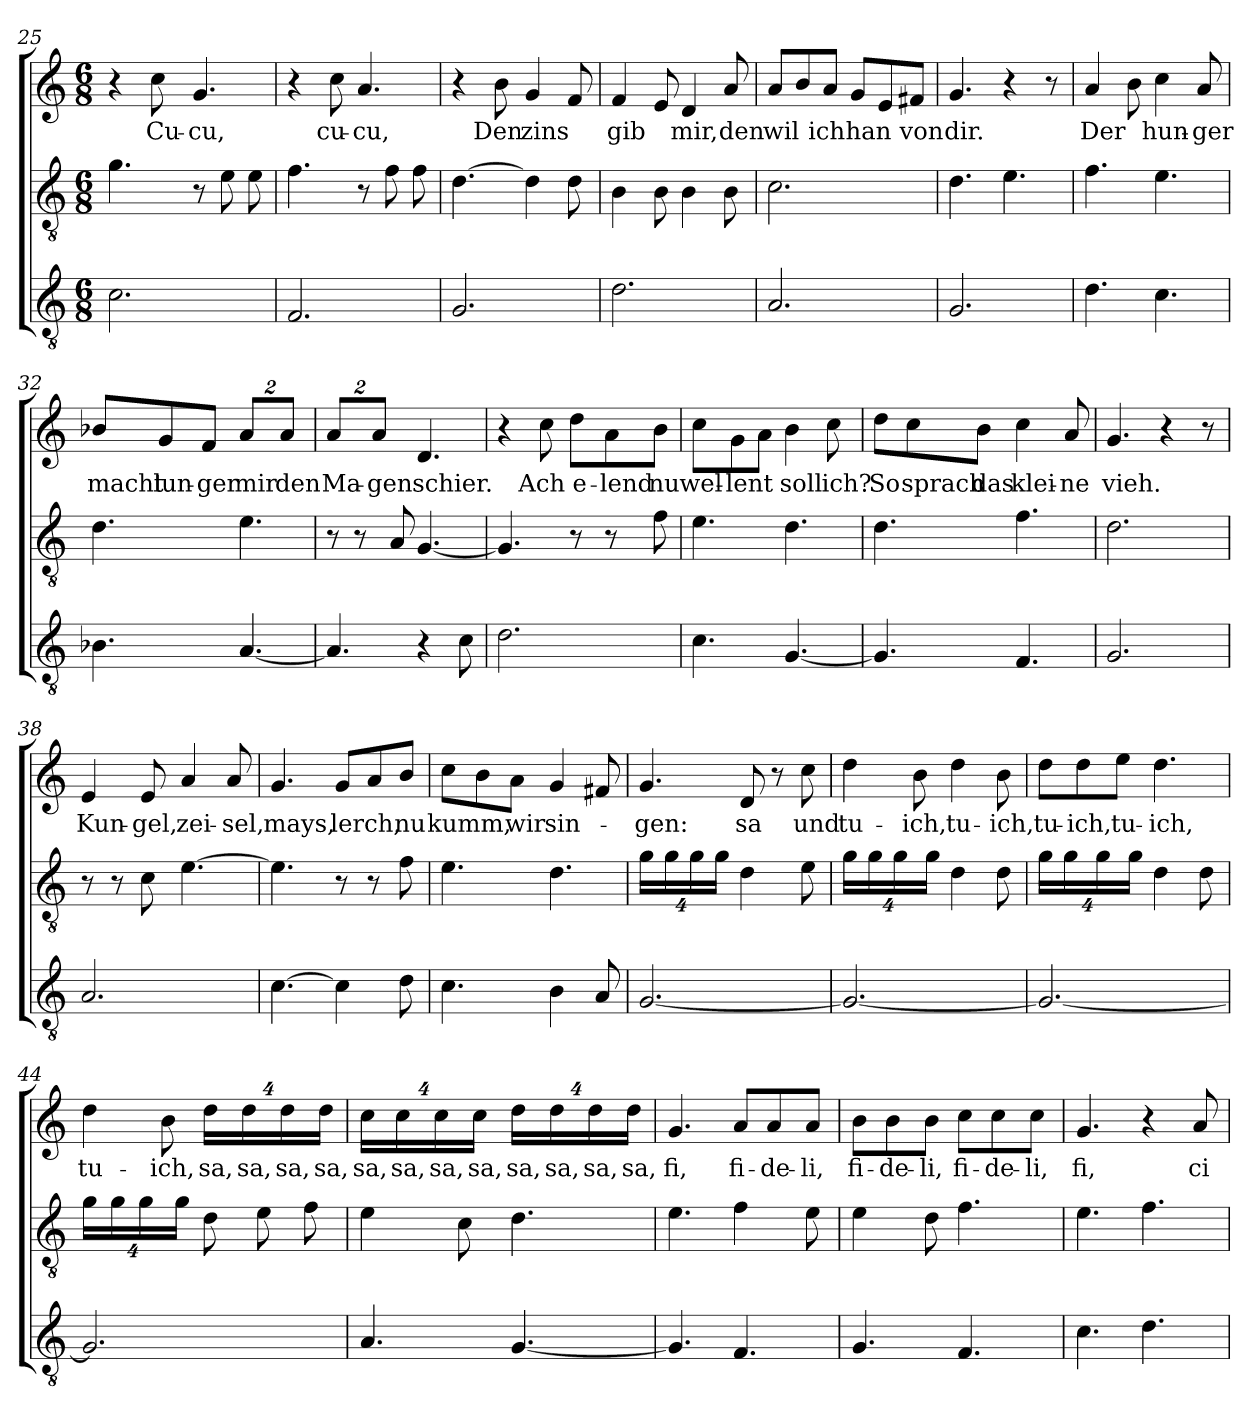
**kern	**kern	**kern	**text
*part3	*part2	*part1	*part1
*staff3	*staff2	*staff1	*staff1
*clefGv2	*clefGv2	*clefG2	*
*k[]	*k[]	*k[]	*
*C:	*C:	*C:	*
*M6/8	*M6/8	*M6/8	*
=25	=25	=25	=25
2.c\	4.g\	4r	.
!	!	!	!LO:LY:b
.	.	8cc\	Cu-
!	!	!	!LO:LY:b
.	8r	4.g/	-cu,
.	8e\	.	.
.	8e\	.	.
!!LO:PB:g=z
=26	=26	=26	=26
2.F/	4.f\	4r	.
!	!	!	!LO:LY:b
.	.	8cc\	cu-
!	!	!	!LO:LY:b
.	8r	4.a/	-cu,
.	8f\	.	.
.	8f\	.	.
=27	=27	=27	=27
2.G/	[4.d\	4r	.
!	!	!	!LO:LY:b
.	.	8b\	Den
!	!	!	!LO:LY:b
.	4d\]	4g/	zins
.	8d\	8f/	.
=28	=28	=28	=28
!	!	!	!LO:LY:b
2.d\	4B\	4f/	gib
.	8B\	8e/	.
!	!	!	!LO:LY:b
.	4B\	4d/	mir,
!	!	!	!LO:LY:b
.	8B\	8a/	den
=29	=29	=29	=29
!	!	!	!LO:LY:b
2.A/	2.c\	8a/L	wil
.	.	8b/	.
!	!	!	!LO:LY:b
.	.	8a/J	ich
!	!	!	!LO:LY:b
.	.	8g/L	han
.	.	8e/	.
!	!	!	!LO:LY:b
.	.	8f#X/J	von
=30	=30	=30	=30
!	!	!	!LO:LY:b
2.G/	4.d\	4.g/	dir.
.	4.e\	4r	.
.	.	8r	.
!!LO:LB:g=z
=31	=31	=31	=31
!	!	!	!LO:LY:b
4.d\	4.f\	4a/	Der
.	.	8b\	.
!	!	!	!LO:LY:b
4.c\	4.e\	4cc\	hun-
!	!	!	!LO:LY:b
.	.	8a/	-ger
=32	=32	=32	=32
!	!	!	!LO:LY:b
4.B-X\	4.d\	8b-X/L	macht
!	!	!	!LO:LY:b
.	.	8g/	lun-
!	!	!	!LO:LY:b
.	.	8f/J	-ger
!	!	!	!LO:LY:b
[4.A/	4.e\	16%3a/L	mir
!	!	!	!LO:LY:b
.	.	16%3a/J	den
=33	=33	=33	=33
!	!	!	!LO:LY:b
4.A/]	8r	16%3a/L	Ma-
.	8r	.	.
!	!	!	!LO:LY:b
.	.	16%3a/J	-gen
.	8A/	.	.
!	!	!	!LO:LY:b
4r	[4.G/	4.d/	schier.
8c\	.	.	.
=34	=34	=34	=34
2.d\	4.G/]	4r	.
!	!	!	!LO:LY:b
.	.	8cc\	Ach
!	!	!	!LO:LY:b
.	8r	8dd\L	e-
!	!	!	!LO:LY:b
.	8r	8a\	-lend
!	!	!	!LO:LY:b
.	8f\	8b\J	nu
=35	=35	=35	=35
!	!	!	!LO:LY:b
4.c\	4.e\	8cc\L	wel-
!	!	!	!LO:LY:b
.	.	8g\	-lent
.	.	8a\J	.
!	!	!	!LO:LY:b
[4.G/	4.d\	4b\	soll
!	!	!	!LO:LY:b
.	.	8cc\	ich?
!!LO:LB:g=z
=36	=36	=36	=36
!	!	!	!LO:LY:b
4.G/]	4.d\	8dd\L	So
!	!	!	!LO:LY:b
.	.	8cc\	sprach
!	!	!	!LO:LY:b
.	.	8b\J	das
!	!	!	!LO:LY:b
4.F/	4.f\	4cc\	klei-
!	!	!	!LO:LY:b
.	.	8a/	-ne
=37	=37	=37	=37
!	!	!	!LO:LY:b
2.G/	2.d\	4.g/	vieh.
.	.	4r	.
.	.	8r	.
=38	=38	=38	=38
!	!	!	!LO:LY:b
2.A/	8r	4e/	Kun-
.	8r	.	.
!	!	!	!LO:LY:b
.	8c\	8e/	-gel,
!	!	!	!LO:LY:b
.	[4.e\	4a/	zei-
!	!	!	!LO:LY:b
.	.	8a/	-sel,
=39	=39	=39	=39
!	!	!	!LO:LY:b
[4.c\	4.e\]	4.g/	mays,
!	!	!	!LO:LY:b
4c\]	8r	8g/L	lerch,
.	8r	8a/	.
!	!	!	!LO:LY:b
8d\	8f\	8b/J	nu
=40	=40	=40	=40
!	!	!	!LO:LY:b
4.c\	4.e\	8cc\L	kumm,
.	.	8b\	.
!	!	!	!LO:LY:b
.	.	8a\J	wir
!	!	!	!LO:LY:b
4B\	4.d\	4g/	sin-
8A/	.	8f#X/	.
!!LO:LB:g=z
=41	=41	=41	=41
!	!	!	!LO:LY:b
[2.G/	32%3g\LL	4.g/	-gen:
.	32%3g\	.	.
.	32%3g\	.	.
.	32%3g\JJ	.	.
!	!	!	!LO:LY:b
.	4d\	8d/	sa
.	.	8r	.
!	!	!	!LO:LY:b
.	8e\	8cc\	und
=42	=42	=42	=42
!	!	!	!LO:LY:b
2.G/_	32%3g\LL	4dd\	tu-
.	32%3g\	.	.
.	32%3g\	.	.
!	!	!	!LO:LY:b
.	.	8b\	-ich,
.	32%3g\JJ	.	.
!	!	!	!LO:LY:b
.	4d\	4dd\	tu-
!	!	!	!LO:LY:b
.	8d\	8b\	-ich,
=43	=43	=43	=43
!	!	!	!LO:LY:b
2.G/_	32%3g\LL	8dd\L	tu-
.	32%3g\	.	.
!	!	!	!LO:LY:b
.	.	8dd\	-ich,
.	32%3g\	.	.
!	!	!	!LO:LY:b
.	.	8ee\J	tu-
.	32%3g\JJ	.	.
!	!	!	!LO:LY:b
.	4d\	4.dd\	-ich,
.	8d\	.	.
=44	=44	=44	=44
!	!	!	!LO:LY:b
2.G/]	32%3g\LL	4dd\	tu-
.	32%3g\	.	.
.	32%3g\	.	.
!	!	!	!LO:LY:b
.	.	8b\	-ich,
.	32%3g\JJ	.	.
!	!	!	!LO:LY:b
.	8d\	32%3dd\L	sa,
!	!	!	!LO:LY:b
.	.	32%3dd\	sa,
.	8e\	.	.
!	!	!	!LO:LY:b
.	.	32%3dd\	sa,
.	8f\	.	.
!	!	!	!LO:LY:b
.	.	32%3dd\J	sa,
=45	=45	=45	=45
!	!	!	!LO:LY:b
4.A/	4e\	32%3cc\L	sa,
!	!	!	!LO:LY:b
.	.	32%3cc\	sa,
!	!	!	!LO:LY:b
.	.	32%3cc\	sa,
.	8c\	.	.
!	!	!	!LO:LY:b
.	.	32%3cc\J	sa,
!	!	!	!LO:LY:b
[4.G/	4.d\	32%3dd\L	sa,
!	!	!	!LO:LY:b
.	.	32%3dd\	sa,
!	!	!	!LO:LY:b
.	.	32%3dd\	sa,
!	!	!	!LO:LY:b
.	.	32%3dd\J	sa,
!!LO:LB:g=z
=46	=46	=46	=46
!	!	!	!LO:LY:b
4.G/]	4.e\	4.g/	fi,
!	!	!	!LO:LY:b
4.F/	4f\	8a/L	fi-
!	!	!	!LO:LY:b
.	.	8a/	-de-
!	!	!	!LO:LY:b
.	8e\	8a/J	-li,
=47	=47	=47	=47
!	!	!	!LO:LY:b
4.G/	4e\	8b\L	fi-
!	!	!	!LO:LY:b
.	.	8b\	-de-
!	!	!	!LO:LY:b
.	8d\	8b\J	-li,
!	!	!	!LO:LY:b
4.F/	4.f\	8cc\L	fi-
!	!	!	!LO:LY:b
.	.	8cc\	-de-
!	!	!	!LO:LY:b
.	.	8cc\J	-li,
=48	=48	=48	=48
!	!	!	!LO:LY:b
4.c\	4.e\	4.g/	fi,
4.d\	4.f\	4r	.
!	!	!	!LO:LY:b
.	.	8a/	ci-
=	=	=	=
*-	*-	*-	*-
